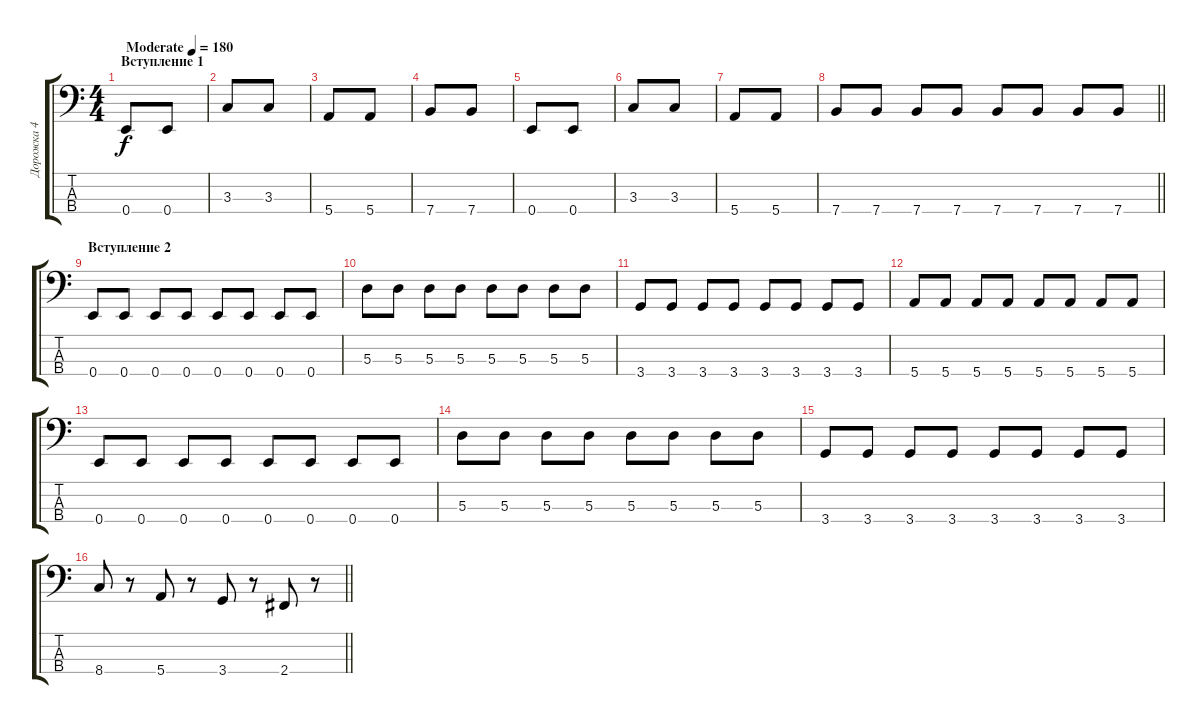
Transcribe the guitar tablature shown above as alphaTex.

\track ("Дорожка 4" "Дорожка 4") {instrument electricbasspick}
\staff {score tabs}
\tuning (G2 D2 A1 E1) {hide}
\ts (4 4)
\section ("" "Вступление 1")
\tempo (180 "Moderate")
\clef f4
\ks c
0.4.8{dy f instrument electricbasspick} 0.4.8 |
3.3.8 3.3.8 |
5.4.8 5.4.8 |
7.4.8 7.4.8 |
0.4.8 0.4.8 |
3.3.8 3.3.8 |
5.4.8 5.4.8 |
\barLineRight lightlight
7.4.8 7.4.8 7.4.8 7.4.8 7.4.8 7.4.8 7.4.8 7.4.8 |
\section ("" "Вступление 2")
0.4.8 0.4.8 0.4.8 0.4.8 0.4.8 0.4.8 0.4.8 0.4.8 |
5.3.8 5.3.8 5.3.8 5.3.8 5.3.8 5.3.8 5.3.8 5.3.8 |
3.4.8 3.4.8 3.4.8 3.4.8 3.4.8 3.4.8 3.4.8 3.4.8 |
5.4.8 5.4.8 5.4.8 5.4.8 5.4.8 5.4.8 5.4.8 5.4.8 |
0.4.8 0.4.8 0.4.8 0.4.8 0.4.8 0.4.8 0.4.8 0.4.8 |
5.3.8 5.3.8 5.3.8 5.3.8 5.3.8 5.3.8 5.3.8 5.3.8 |
3.4.8 3.4.8 3.4.8 3.4.8 3.4.8 3.4.8 3.4.8 3.4.8 |
\barLineRight lightlight
8.4.8 r.8 5.4.8 r.8 3.4.8 r.8 2.4.8 r.8
